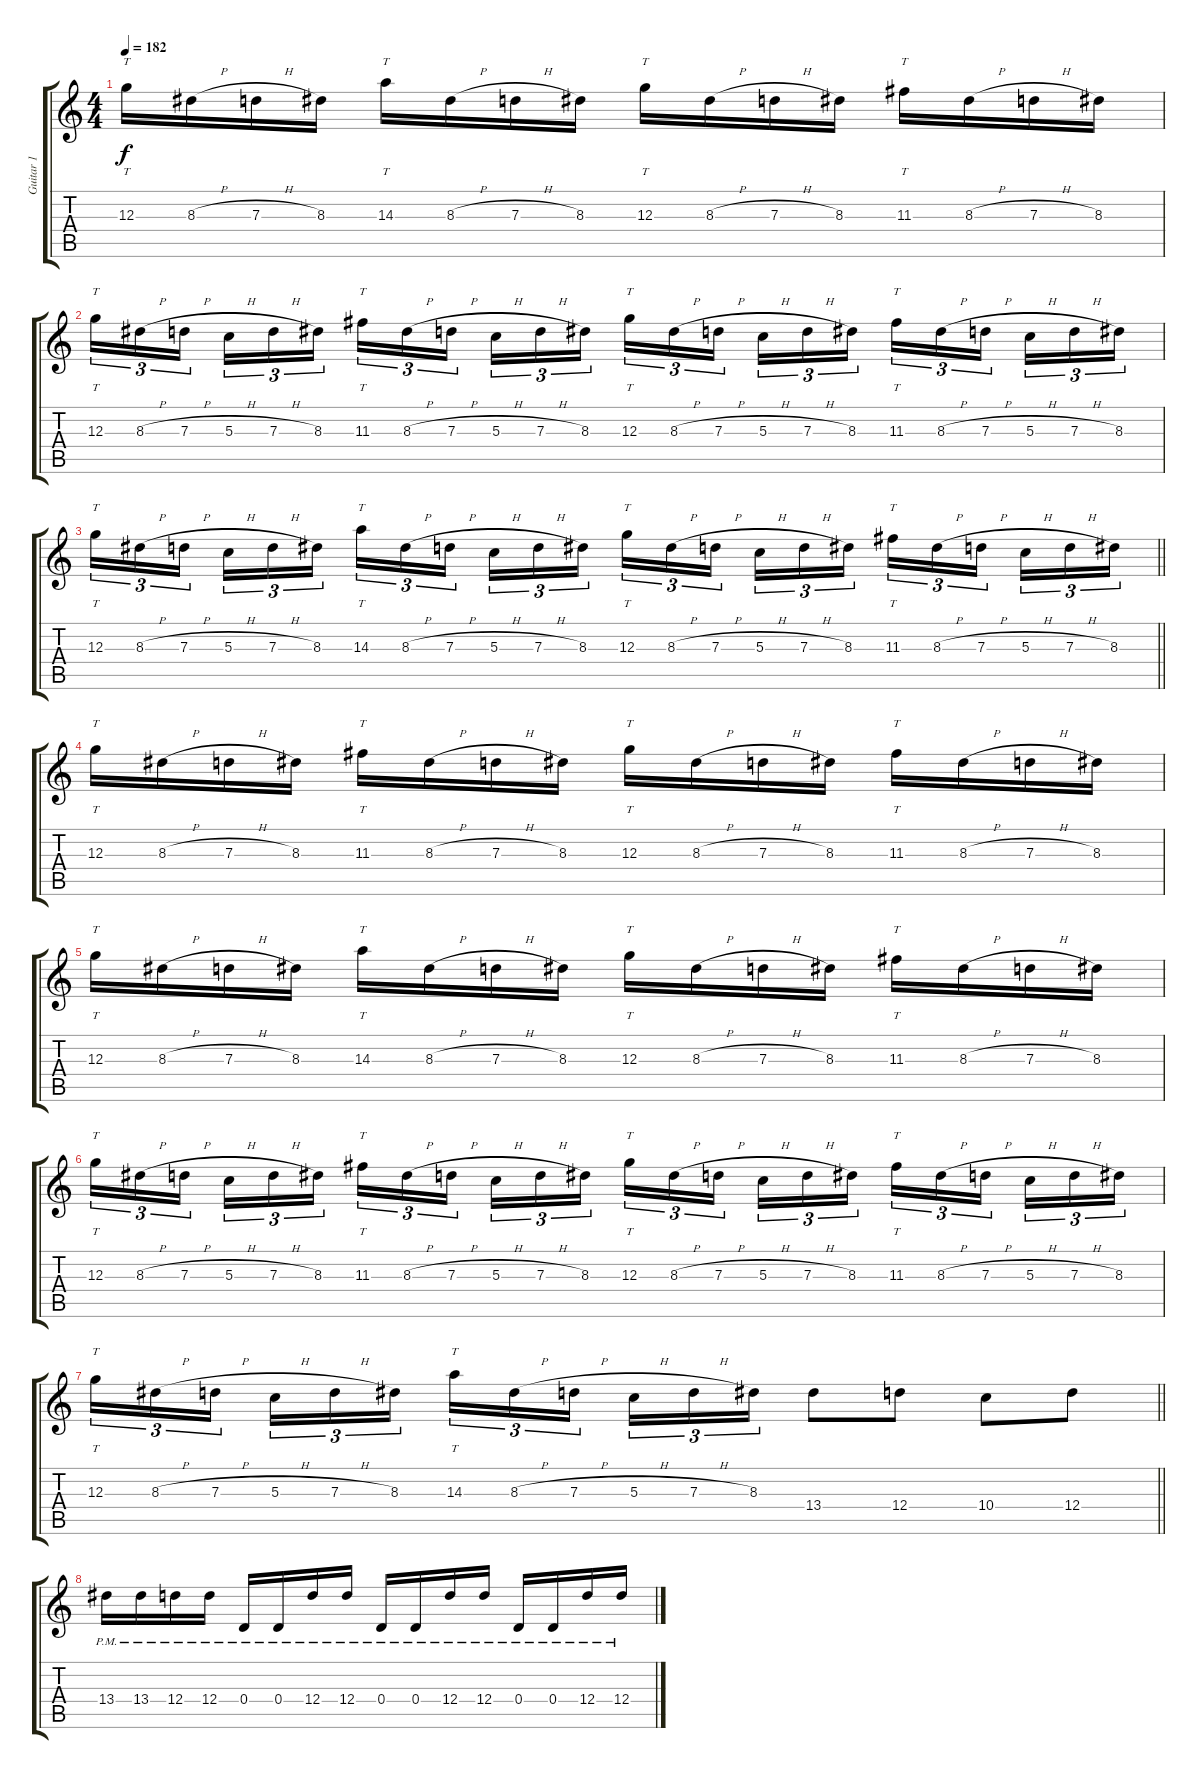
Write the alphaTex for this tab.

\track ("Guitar 1" "Guitar 1") {instrument distortionguitar}
\staff {score tabs}
\tuning (E4 B3 G3 D3 A2 D2) {hide}
\ts (4 4)
\tempo 182
\clef g2
\ks c
12.3.16{tt dy f} 8.3{h}.16 7.3{h}.16 8.3.16 14.3.16{tt} 8.3{h}.16 7.3{h}.16 8.3.16 12.3.16{tt} 8.3{h}.16 7.3{h}.16 8.3.16 11.3.16{tt} 8.3{h}.16 7.3{h}.16 8.3.16 |
12.3.16{tt tu (3 2)} 8.3{h}.16{tu (3 2)} 7.3{h}.16{tu (3 2) beam splitsecondary} 5.3{h}.16{tu (3 2)} 7.3{h}.16{tu (3 2)} 8.3.16{tu (3 2)} 11.3.16{tt tu (3 2)} 8.3{h}.16{tu (3 2)} 7.3{h}.16{tu (3 2) beam splitsecondary} 5.3{h}.16{tu (3 2)} 7.3{h}.16{tu (3 2)} 8.3.16{tu (3 2)} 12.3.16{tt tu (3 2)} 8.3{h}.16{tu (3 2)} 7.3{h}.16{tu (3 2) beam splitsecondary} 5.3{h}.16{tu (3 2)} 7.3{h}.16{tu (3 2)} 8.3.16{tu (3 2)} 11.3.16{tt tu (3 2)} 8.3{h}.16{tu (3 2)} 7.3{h}.16{tu (3 2) beam splitsecondary} 5.3{h}.16{tu (3 2)} 7.3{h}.16{tu (3 2)} 8.3.16{tu (3 2)} |
\barLineRight lightlight
12.3.16{tt tu (3 2)} 8.3{h}.16{tu (3 2)} 7.3{h}.16{tu (3 2) beam splitsecondary} 5.3{h}.16{tu (3 2)} 7.3{h}.16{tu (3 2)} 8.3.16{tu (3 2)} 14.3.16{tt tu (3 2)} 8.3{h}.16{tu (3 2)} 7.3{h}.16{tu (3 2) beam splitsecondary} 5.3{h}.16{tu (3 2)} 7.3{h}.16{tu (3 2)} 8.3.16{tu (3 2)} 12.3.16{tt tu (3 2)} 8.3{h}.16{tu (3 2)} 7.3{h}.16{tu (3 2) beam splitsecondary} 5.3{h}.16{tu (3 2)} 7.3{h}.16{tu (3 2)} 8.3.16{tu (3 2)} 11.3.16{tt tu (3 2)} 8.3{h}.16{tu (3 2)} 7.3{h}.16{tu (3 2) beam splitsecondary} 5.3{h}.16{tu (3 2)} 7.3{h}.16{tu (3 2)} 8.3.16{tu (3 2)} |
12.3.16{tt} 8.3{h}.16 7.3{h}.16 8.3.16 11.3.16{tt} 8.3{h}.16 7.3{h}.16 8.3.16 12.3.16{tt} 8.3{h}.16 7.3{h}.16 8.3.16 11.3.16{tt} 8.3{h}.16 7.3{h}.16 8.3.16 |
12.3.16{tt} 8.3{h}.16 7.3{h}.16 8.3.16 14.3.16{tt} 8.3{h}.16 7.3{h}.16 8.3.16 12.3.16{tt} 8.3{h}.16 7.3{h}.16 8.3.16 11.3.16{tt} 8.3{h}.16 7.3{h}.16 8.3.16 |
12.3.16{tt tu (3 2)} 8.3{h}.16{tu (3 2)} 7.3{h}.16{tu (3 2) beam splitsecondary} 5.3{h}.16{tu (3 2)} 7.3{h}.16{tu (3 2)} 8.3.16{tu (3 2)} 11.3.16{tt tu (3 2)} 8.3{h}.16{tu (3 2)} 7.3{h}.16{tu (3 2) beam splitsecondary} 5.3{h}.16{tu (3 2)} 7.3{h}.16{tu (3 2)} 8.3.16{tu (3 2)} 12.3.16{tt tu (3 2)} 8.3{h}.16{tu (3 2)} 7.3{h}.16{tu (3 2) beam splitsecondary} 5.3{h}.16{tu (3 2)} 7.3{h}.16{tu (3 2)} 8.3.16{tu (3 2)} 11.3.16{tt tu (3 2)} 8.3{h}.16{tu (3 2)} 7.3{h}.16{tu (3 2) beam splitsecondary} 5.3{h}.16{tu (3 2)} 7.3{h}.16{tu (3 2)} 8.3.16{tu (3 2)} |
\barLineRight lightlight
12.3.16{tt tu (3 2)} 8.3{h}.16{tu (3 2)} 7.3{h}.16{tu (3 2) beam splitsecondary} 5.3{h}.16{tu (3 2)} 7.3{h}.16{tu (3 2)} 8.3.16{tu (3 2)} 14.3.16{tt tu (3 2)} 8.3{h}.16{tu (3 2)} 7.3{h}.16{tu (3 2) beam splitsecondary} 5.3{h}.16{tu (3 2)} 7.3{h}.16{tu (3 2)} 8.3.16{tu (3 2)} 13.4.8 12.4.8 10.4.8 12.4.8 |
13.4{pm}.16 13.4{pm}.16 12.4{pm}.16 12.4{pm}.16 0.4{pm}.16 0.4{pm}.16 12.4{pm}.16 12.4{pm}.16 0.4{pm}.16 0.4{pm}.16 12.4{pm}.16 12.4{pm}.16 0.4{pm}.16 0.4{pm}.16 12.4{pm}.16 12.4{pm}.16
